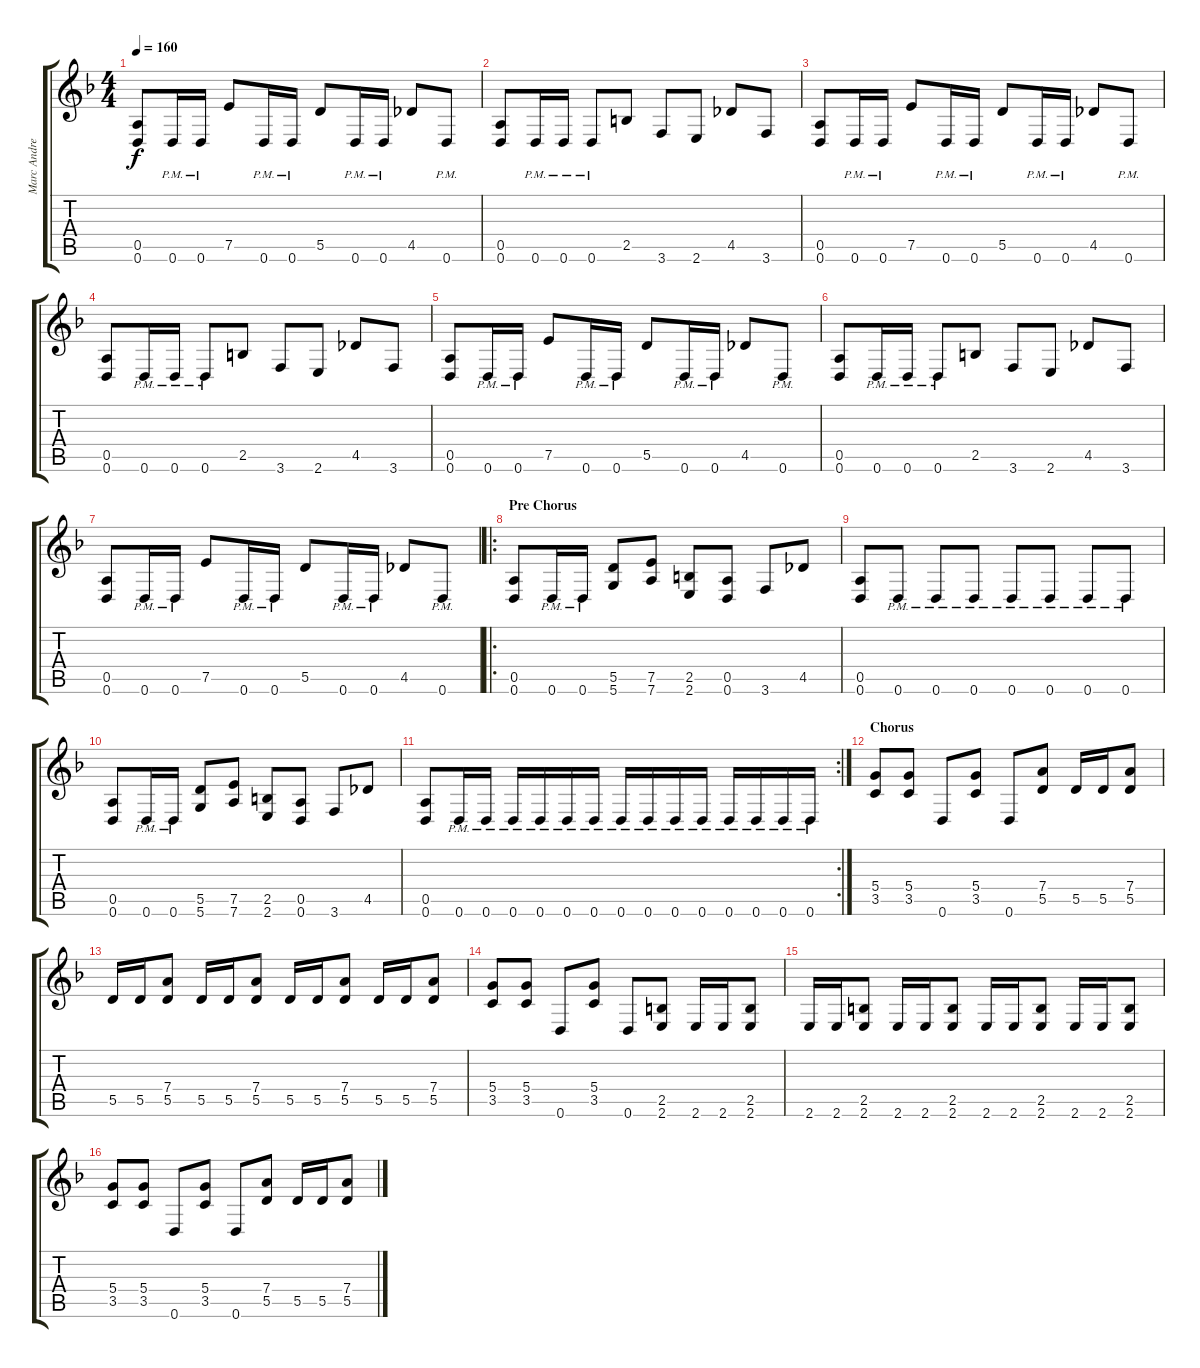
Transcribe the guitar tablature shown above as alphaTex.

\track ("Marc Andre Jolin" "Marc Andre") {instrument distortionguitar}
\staff {score tabs}
\tuning (E4 B3 G3 D3 A2 D2) {hide}
\ts (4 4)
\tempo 160
\clef g2
\ks dminor
(0.5 0.6).8{dy f} 0.6{pm}.16 0.6{pm}.16 7.5.8 0.6{pm}.16 0.6{pm}.16 5.5.8 0.6{pm}.16 0.6{pm}.16 4.5.8 0.6{pm}.8 |
(0.5 0.6).8 0.6{pm}.16 0.6{pm}.16 0.6{pm}.8 2.5.8 3.6.8 2.6.8 4.5.8 3.6.8 |
(0.5 0.6).8 0.6{pm}.16 0.6{pm}.16 7.5.8 0.6{pm}.16 0.6{pm}.16 5.5.8 0.6{pm}.16 0.6{pm}.16 4.5.8 0.6{pm}.8 |
(0.5 0.6).8 0.6{pm}.16 0.6{pm}.16 0.6{pm}.8 2.5.8 3.6.8 2.6.8 4.5.8 3.6.8 |
(0.5 0.6).8 0.6{pm}.16 0.6{pm}.16 7.5.8 0.6{pm}.16 0.6{pm}.16 5.5.8 0.6{pm}.16 0.6{pm}.16 4.5.8 0.6{pm}.8 |
(0.5 0.6).8 0.6{pm}.16 0.6{pm}.16 0.6{pm}.8 2.5.8 3.6.8 2.6.8 4.5.8 3.6.8 |
(0.5 0.6).8 0.6{pm}.16 0.6{pm}.16 7.5.8 0.6{pm}.16 0.6{pm}.16 5.5.8 0.6{pm}.16 0.6{pm}.16 4.5.8 0.6{pm}.8 |
\ro
\section ("" "Pre Chorus")
(0.5 0.6).8 0.6{pm}.16 0.6{pm}.16 (5.5 5.6).8 (7.5 7.6).8 (2.5 2.6).8 (0.5 0.6).8 3.6.8 4.5.8 |
(0.5 0.6).8 0.6{pm}.8 0.6{pm}.8 0.6{pm}.8 0.6{pm}.8 0.6{pm}.8 0.6{pm}.8 0.6{pm}.8 |
(0.5 0.6).8 0.6{pm}.16 0.6{pm}.16 (5.5 5.6).8 (7.5 7.6).8 (2.5 2.6).8 (0.5 0.6).8 3.6.8 4.5.8 |
\rc 2
(0.5 0.6).8 0.6{pm}.16 0.6{pm}.16 0.6{pm}.16 0.6{pm}.16 0.6{pm}.16 0.6{pm}.16 0.6{pm}.16 0.6{pm}.16 0.6{pm}.16 0.6{pm}.16 0.6{pm}.16 0.6{pm}.16 0.6{pm}.16 0.6{pm}.16 |
\section ("" "Chorus")
(5.4 3.5).8 (5.4 3.5).8 0.6.8 (5.4 3.5).8 0.6.8 (7.4 5.5).8 5.5.16 5.5.16 (7.4 5.5).8 |
5.5.16 5.5.16 (7.4 5.5).8 5.5.16 5.5.16 (7.4 5.5).8 5.5.16 5.5.16 (7.4 5.5).8 5.5.16 5.5.16 (7.4 5.5).8 |
(5.4 3.5).8 (5.4 3.5).8 0.6.8 (5.4 3.5).8 0.6.8 (2.5 2.6).8 2.6.16 2.6.16 (2.5 2.6).8 |
2.6.16 2.6.16 (2.5 2.6).8 2.6.16 2.6.16 (2.5 2.6).8 2.6.16 2.6.16 (2.5 2.6).8 2.6.16 2.6.16 (2.5 2.6).8 |
(5.4 3.5).8 (5.4 3.5).8 0.6.8 (5.4 3.5).8 0.6.8 (7.4 5.5).8 5.5.16 5.5.16 (7.4 5.5).8
